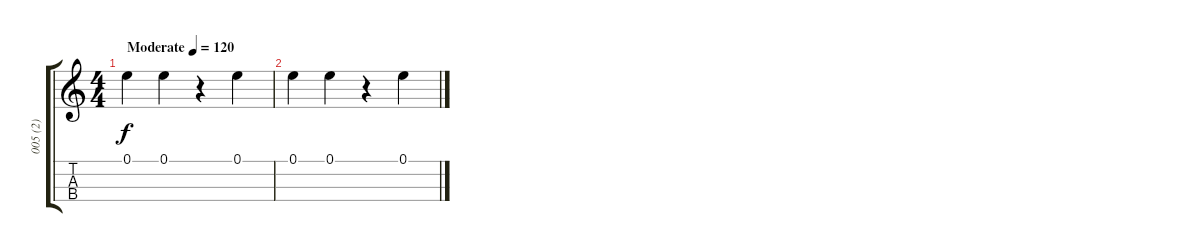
\track ("005 (2)" "005 (2)") {instrument slapbass1}
\staff {score tabs}
\tuning (E4 B3 G3 D3) {hide}
\ts (4 4)
\tempo (120 "Moderate")
\clef g2
\ks c
0.1.4{dy f instrument slapbass1} 0.1.4 r.4 0.1.4 |
0.1.4 0.1.4 r.4 0.1.4
